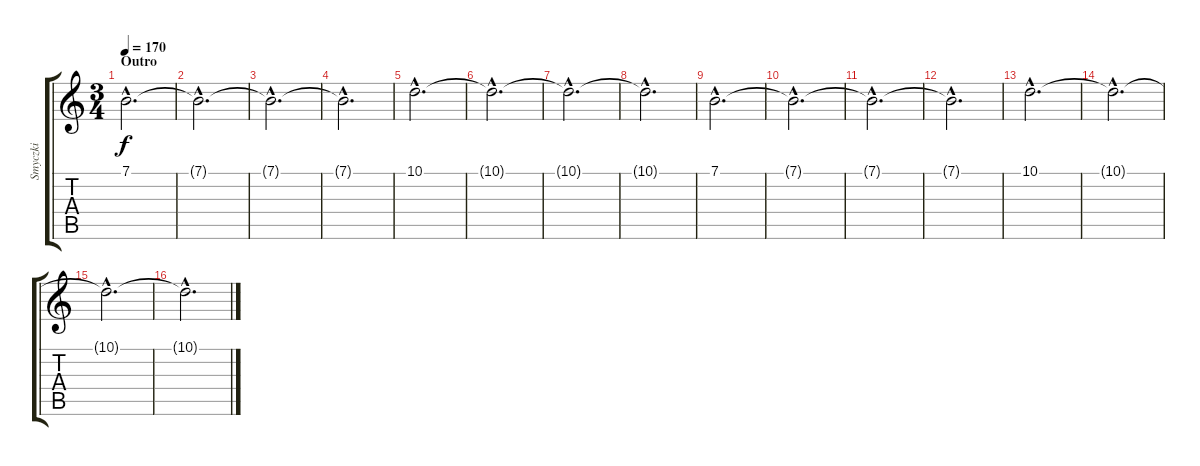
\track ("Smyczki" "Smyczki") {instrument stringensemble2}
\staff {score tabs}
\tuning (E4 B3 G3 D3 A2 E2) {hide}
\ts (3 4)
\section ("" "Outro")
\tempo 170
\clef g2
\ks c
7.1{hac}.2{d dy f} |
7.1{hac t}.2{d} |
7.1{hac t}.2{d} |
7.1{hac t}.2{d} |
10.1{hac}.2{d} |
10.1{hac t}.2{d} |
10.1{hac t}.2{d} |
10.1{hac t}.2{d} |
7.1{hac}.2{d} |
7.1{hac t}.2{d} |
7.1{hac t}.2{d} |
7.1{hac t}.2{d} |
10.1{hac}.2{d} |
10.1{hac t}.2{d} |
10.1{hac t}.2{d} |
10.1{hac t}.2{d}
